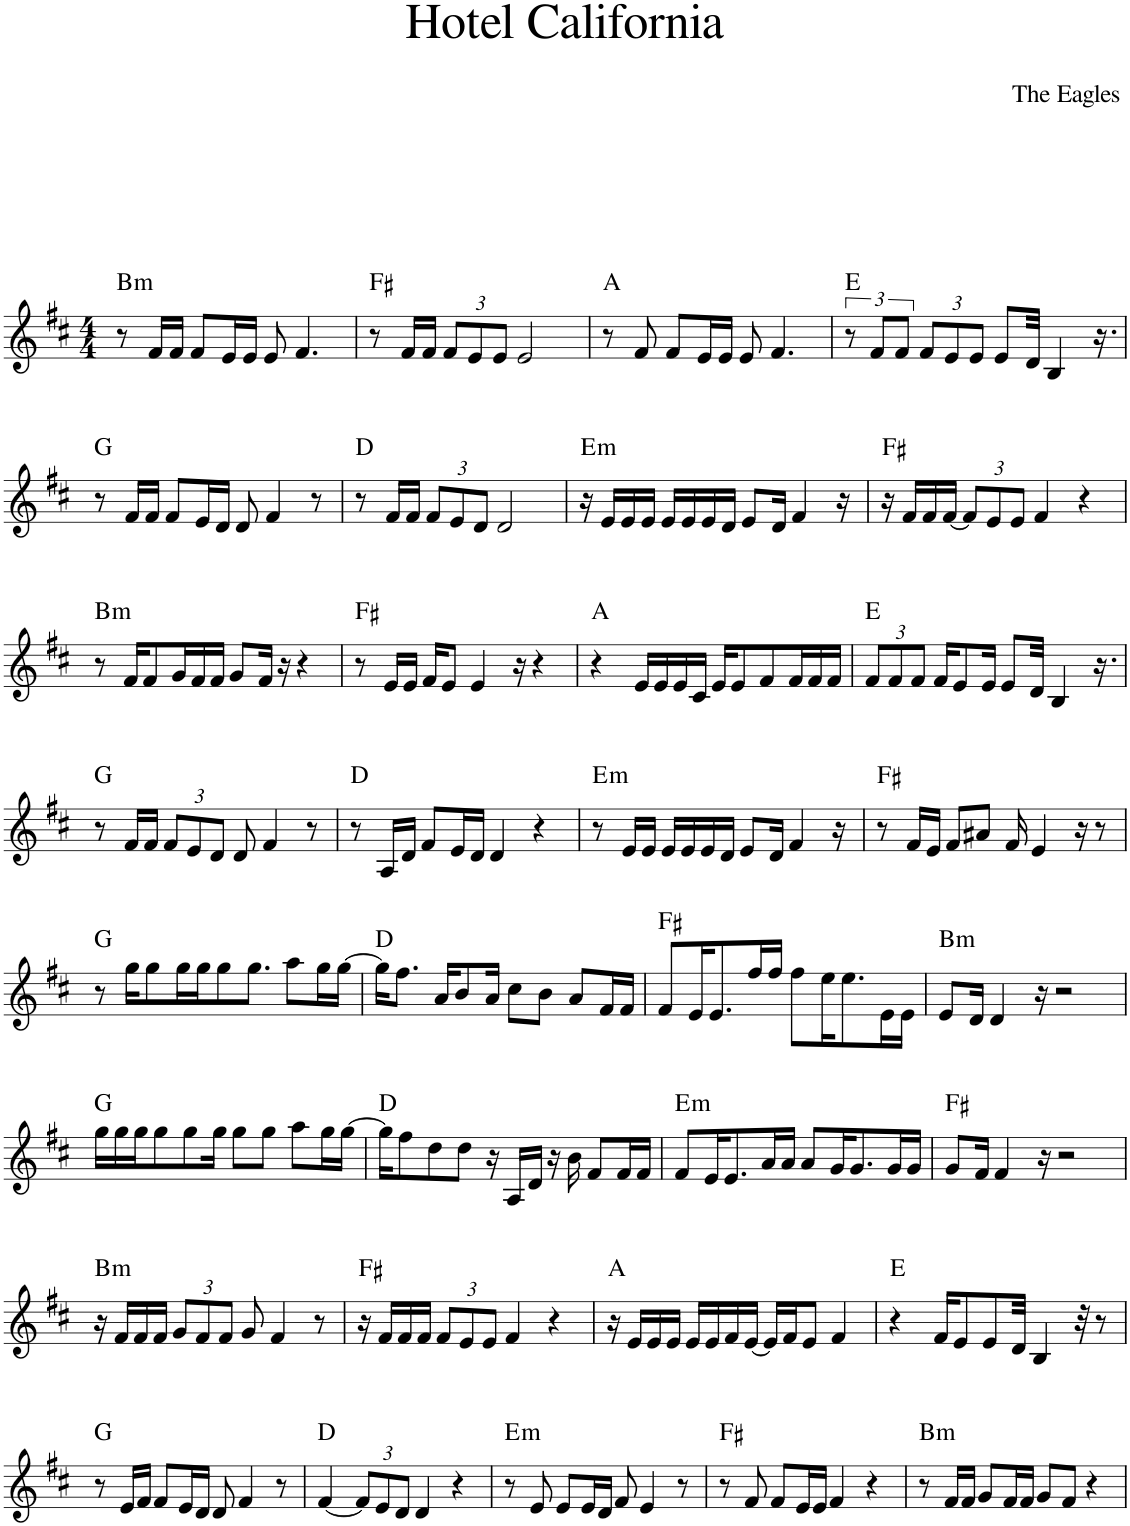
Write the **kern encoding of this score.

**kern	**harte
*part1	*part1
*staff1	*
*I"Piano	*
*I'Pno.	*
*clefG2	*
*k[f#c#]	*
*M4/4	*
=1	=1
!	!LO:H:kt=m
8r	B:min
16f#/LL	.
16f#/JJ	.
8f#/L	.
16e/L	.
16e/JJ	.
8e/	.
4.f#/	.
=2	=2
8r	F#:maj
16f#/LL	.
16f#/JJ	.
*Xbrackettup	*
12f#/L	.
12e/	.
12e/J	.
2e/	.
=3	=3
8r	A:maj
8f#/	.
8f#/L	.
16e/L	.
16e/JJ	.
8e/	.
4.f#/	.
=4	=4
*brackettup	*
12r	E:maj
12f#/L	.
12f#/J	.
*Xbrackettup	*
12f#/L	.
12e/	.
12e/J	.
8e/L	.
32d/Jkk	.
4B/	.
16.r	.
!!LO:LB:g=z
=5	=5
8r	G:maj
16f#/LL	.
16f#/JJ	.
8f#/L	.
16e/L	.
16d/JJ	.
8d/	.
4f#/	.
8r	.
=6	=6
8r	D:maj
16f#/LL	.
16f#/JJ	.
12f#/L	.
12e/	.
12d/J	.
2d/	.
=7	=7
!	!LO:H:kt=m
16r	E:min
16e/LL	.
16e/	.
16e/JJ	.
16e/LL	.
16e/	.
16e/	.
16d/JJ	.
8e/L	.
16d/Jk	.
4f#/	.
16r	.
=8	=8
16r	F#:maj
16f#/LL	.
16f#/	.
[16f#/JJ	.
12f#/L]	.
12e/	.
12e/J	.
4f#/	.
4r	.
!!LO:LB:g=z
=9	=9
!	!LO:H:kt=m
8r	B:min
16f#/KL	.
8f#/	.
16g/L	.
16f#/	.
16f#/JJ	.
8g/L	.
16f#/Jk	.
16r	.
4r	.
=10	=10
8r	F#:maj
16e/LL	.
16e/JJ	.
16f#/KL	.
8e/J	.
4e/	.
16r	.
4r	.
=11	=11
4r	A:maj
16e/LL	.
16e/	.
16e/	.
16c#/JJ	.
16e/KL	.
8e/	.
8f#/	.
16f#/L	.
16f#/	.
16f#/JJ	.
=12	=12
12f#/L	E:maj
12f#/	.
12f#/J	.
16f#/KL	.
8e/	.
16e/Jk	.
8e/L	.
32d/Jkk	.
4B/	.
16.r	.
!!LO:LB:g=z
=13	=13
8r	G:maj
16f#/LL	.
16f#/JJ	.
12f#/L	.
12e/	.
12d/J	.
8d/	.
4f#/	.
8r	.
=14	=14
8r	D:maj
16A/LL	.
16d/JJ	.
8f#/L	.
16e/L	.
16d/JJ	.
4d/	.
4r	.
=15	=15
!	!LO:H:kt=m
8r	E:min
16e/LL	.
16e/JJ	.
16e/LL	.
16e/	.
16e/	.
16d/JJ	.
8e/L	.
16d/Jk	.
4f#/	.
16r	.
=16	=16
8r	F#:maj
16f#/LL	.
16e/JJ	.
8f#/L	.
8a#X/J	.
16f#/	.
4e/	.
16r	.
8r	.
!!LO:LB:g=z
=17	=17
8r	G:maj
16gg\KL	.
8gg\	.
16gg\L	.
16gg\J	.
8gg\	.
8.gg\J	.
8aa\L	.
16gg\L	.
[16gg\JJ	.
=18	=18
16gg\KL]	D:maj
8.ff#\J	.
16a/KL	.
8b/	.
16a/Jk	.
8cc#\L	.
8b\J	.
8a/L	.
16f#/L	.
16f#/JJ	.
=19	=19
8f#/L	F#:maj
16e/K	.
8.e/	.
16ff#/L	.
16ff#/JJ	.
8ff#\L	.
16ee\K	.
8.ee\	.
16e\L	.
16e\JJ	.
=20	=20
!	!LO:H:kt=m
8e/L	B:min
16d/Jk	.
4d/	.
16r	.
2r	.
!!LO:LB:g=z
=21	=21
16gg\LL	G:maj
16gg\	.
16gg\J	.
8gg\	.
8gg\	.
16gg\Jk	.
8gg\L	.
8gg\J	.
8aa\L	.
16gg\L	.
[16gg\JJ	.
=22	=22
16gg\KL]	D:maj
8ff#\	.
8dd\	.
8dd\J	.
16r	.
16A/LL	.
16d/JJ	.
16r	.
16b\	.
8f#/L	.
16f#/L	.
16f#/JJ	.
=23	=23
!	!LO:H:kt=m
8f#/L	E:min
16e/K	.
8.e/	.
16a/L	.
16a/JJ	.
8a/L	.
16g/K	.
8.g/	.
16g/L	.
16g/JJ	.
=24	=24
8g/L	F#:maj
16f#/Jk	.
4f#/	.
16r	.
2r	.
!!LO:LB:g=z
=25	=25
!	!LO:H:kt=m
16r	B:min
16f#/LL	.
16f#/	.
16f#/JJ	.
12g/L	.
12f#/	.
12f#/J	.
8g/	.
4f#/	.
8r	.
=26	=26
16r	F#:maj
16f#/LL	.
16f#/	.
16f#/JJ	.
12f#/L	.
12e/	.
12e/J	.
4f#/	.
4r	.
=27	=27
16r	A:maj
16e/LL	.
16e/	.
16e/JJ	.
16e/LL	.
16e/	.
16f#/	.
[16e/JJ	.
16e/LL]	.
16f#/J	.
8e/J	.
4f#/	.
=28	=28
4r	E:maj
16f#/KL	.
8e/	.
8e/	.
32d/Jkk	.
4B/	.
32r	.
8r	.
!!LO:LB:g=z
=29	=29
8r	G:maj
16e/LL	.
16f#/JJ	.
8f#/L	.
16e/L	.
16d/JJ	.
8d/	.
4f#/	.
8r	.
=30	=30
[4f#/	D:maj
12f#/L]	.
12e/	.
12d/J	.
4d/	.
4r	.
=31	=31
!	!LO:H:kt=m
8r	E:min
8e/	.
8e/L	.
16e/L	.
16d/JJ	.
8f#/	.
4e/	.
8r	.
=32	=32
8r	F#:maj
8f#/	.
8f#/L	.
16e/L	.
16e/JJ	.
4f#/	.
4r	.
=33	=33
!	!LO:H:kt=m
8r	B:min
16f#/LL	.
16f#/JJ	.
8g/L	.
16f#/L	.
16f#/JJ	.
8g/L	.
8f#/J	.
4r	.
=	=
*-	*-
